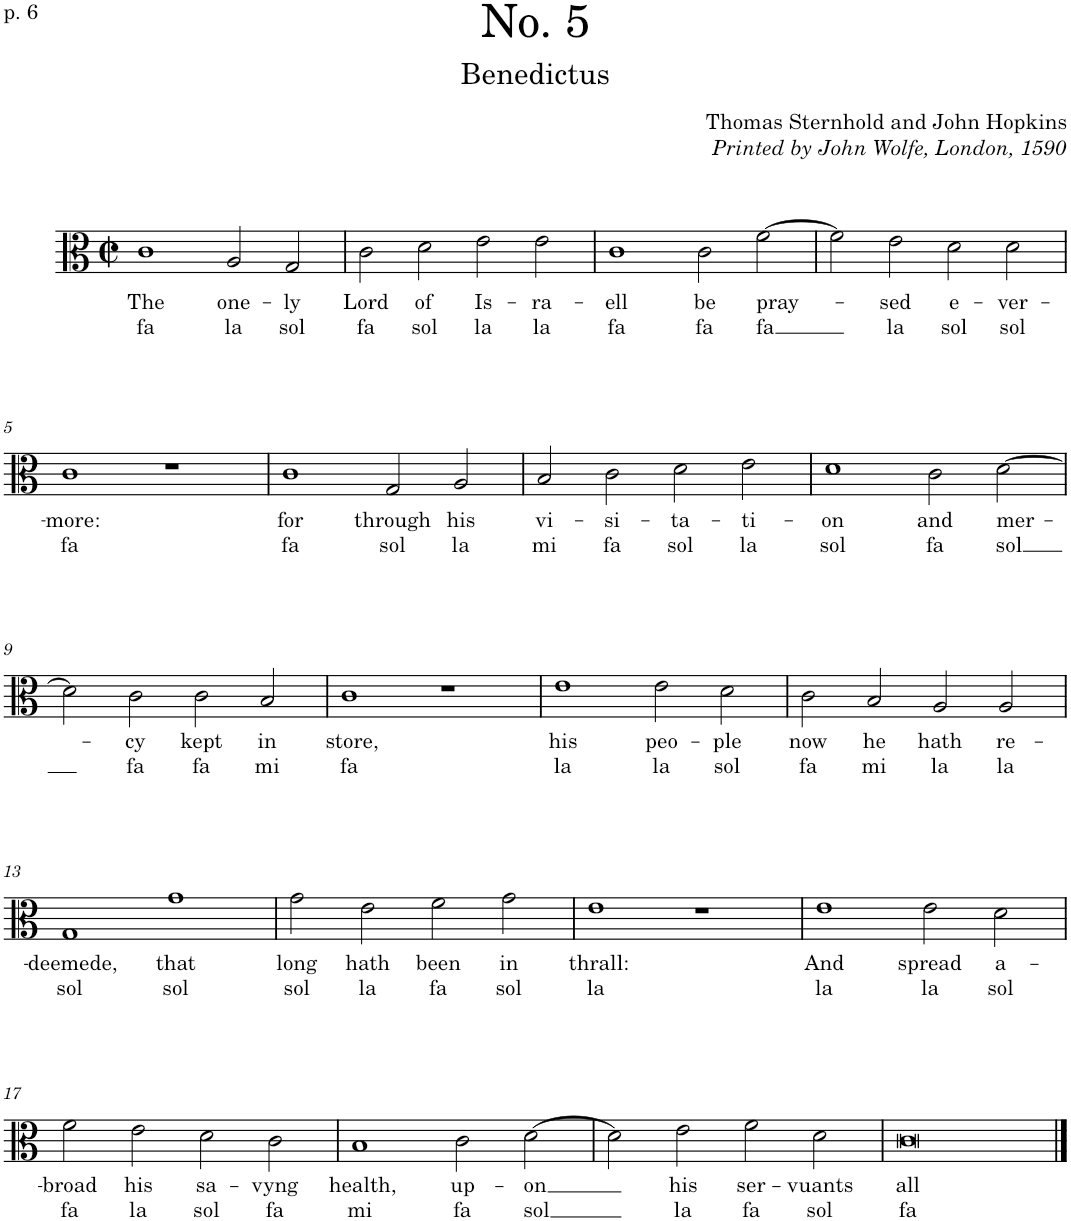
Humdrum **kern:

**kern	**text	**text
*part1	*part1	*part1
*staff1	*staff1	*staff1
*I"Voice	*	*
*I'Vo.	*	*
*clefC3	*	*
*k[]	*	*
*M4/2	*	*
*met(c|)	*	*
=1	=1	=1
!	!LO:LY:b	!LO:LY:b
1c	The	fa
!	!LO:LY:b	!LO:LY:b
2A/	one-	la
!	!LO:LY:b	!LO:LY:b
2G/	-ly	sol
=2	=2	=2
!	!LO:LY:b	!LO:LY:b
2c\	Lord	fa
!	!LO:LY:b	!LO:LY:b
2d\	of	sol
!	!LO:LY:b	!LO:LY:b
2e\	Is-	la
!	!LO:LY:b	!LO:LY:b
2e\	-ra-	la
=3	=3	=3
!	!LO:LY:b	!LO:LY:b
1c	-ell	fa
!	!LO:LY:b	!LO:LY:b
2c\	be	fa
!	!LO:LY:b	!LO:LY:b
[2f\	pray-	fa
=4	=4	=4
2f\]	.	.
!	!LO:LY:b	!LO:LY:b
2e\	-sed	la
!	!LO:LY:b	!LO:LY:b
2d\	e-	sol
!	!LO:LY:b	!LO:LY:b
2d\	-ver-	sol
!!LO:LB:g=z
=5	=5	=5
!	!LO:LY:b	!LO:LY:b
1c	-more:	fa
1r	.	.
=6	=6	=6
!	!LO:LY:b	!LO:LY:b
1c	for	fa
!	!LO:LY:b	!LO:LY:b
2G/	through	sol
!	!LO:LY:b	!LO:LY:b
2A/	his	la
=7	=7	=7
!	!LO:LY:b	!LO:LY:b
2B/	vi-	mi
!	!LO:LY:b	!LO:LY:b
2c\	-si-	fa
!	!LO:LY:b	!LO:LY:b
2d\	-ta-	sol
!	!LO:LY:b	!LO:LY:b
2e\	-ti-	la
=8	=8	=8
!	!LO:LY:b	!LO:LY:b
1d	-on	sol
!	!LO:LY:b	!LO:LY:b
2c\	and	fa
!	!LO:LY:b	!LO:LY:b
[2d\	mer-	sol
!!LO:LB:g=z
=9	=9	=9
2d\]	.	.
!	!LO:LY:b	!LO:LY:b
2c\	-cy	fa
!	!LO:LY:b	!LO:LY:b
2c\	kept	fa
!	!LO:LY:b	!LO:LY:b
2B/	in	mi
=10	=10	=10
!	!LO:LY:b	!LO:LY:b
1c	store,	fa
1r	.	.
=11	=11	=11
!	!LO:LY:b	!LO:LY:b
1e	his	la
!	!LO:LY:b	!LO:LY:b
2e\	peo-	la
!	!LO:LY:b	!LO:LY:b
2d\	-ple	sol
=12	=12	=12
!	!LO:LY:b	!LO:LY:b
2c\	now	fa
!	!LO:LY:b	!LO:LY:b
2B/	he	mi
!	!LO:LY:b	!LO:LY:b
2A/	hath	la
!	!LO:LY:b	!LO:LY:b
2A/	re-	la
!!LO:LB:g=z
=13	=13	=13
!	!LO:LY:b	!LO:LY:b
1G	-deemede,	sol
!	!LO:LY:b	!LO:LY:b
1g	that	sol
=14	=14	=14
!	!LO:LY:b	!LO:LY:b
2g\	long	sol
!	!LO:LY:b	!LO:LY:b
2e\	hath	la
!	!LO:LY:b	!LO:LY:b
2f\	been	fa
!	!LO:LY:b	!LO:LY:b
2g\	in	sol
=15	=15	=15
!	!LO:LY:b	!LO:LY:b
1e	thrall:	la
1r	.	.
=16	=16	=16
!	!LO:LY:b	!LO:LY:b
1e	And	la
!	!LO:LY:b	!LO:LY:b
2e\	spread	la
!	!LO:LY:b	!LO:LY:b
2d\	a-	sol
!!LO:LB:g=z
=17	=17	=17
!	!LO:LY:b	!LO:LY:b
2f\	-broad	fa
!	!LO:LY:b	!LO:LY:b
2e\	his	la
!	!LO:LY:b	!LO:LY:b
2d\	sa-	sol
!	!LO:LY:b	!LO:LY:b
2c\	-vyng	fa
=18	=18	=18
!	!LO:LY:b	!LO:LY:b
1B	health,	mi
!	!LO:LY:b	!LO:LY:b
2c\	up-	fa
!	!LO:LY:b	!LO:LY:b
[2d\	-on	sol
=19	=19	=19
2d\]	.	.
!	!LO:LY:b	!LO:LY:b
2e\	his	la
!	!LO:LY:b	!LO:LY:b
2f\	ser-	fa
!	!LO:LY:b	!LO:LY:b
2d\	-vuants	sol
=20	=20	=20
!	!LO:LY:b	!LO:LY:b
0c	all	fa
==	==	==
*-	*-	*-
